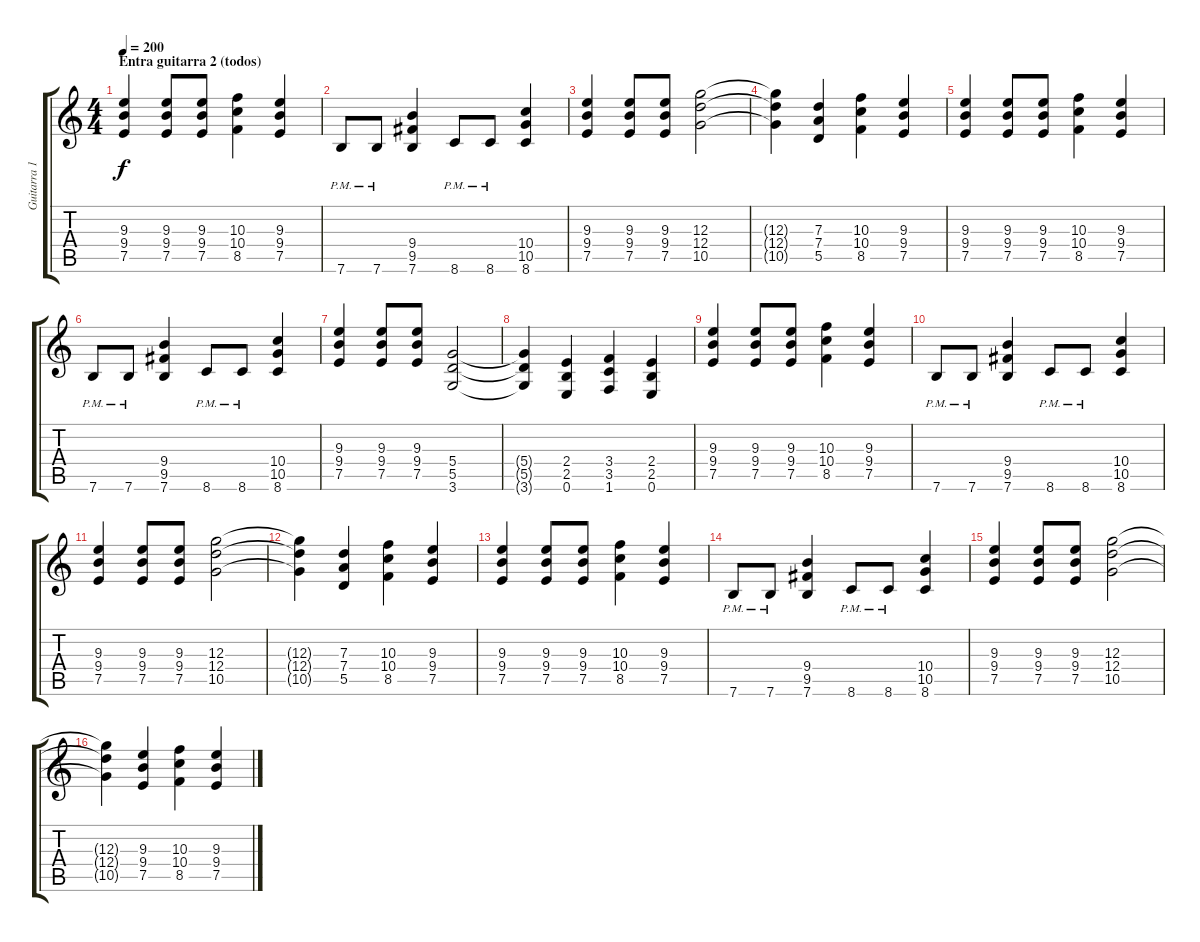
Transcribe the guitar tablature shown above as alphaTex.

\track ("Guitarra 1" "Guitarra 1") {instrument distortionguitar}
\staff {score tabs}
\tuning (E4 B3 G3 D3 A2 E2) {hide}
\ts (4 4)
\section ("" "Entra guitarra 2 (todos)")
\tempo 200
\clef g2
\ks c
(9.3 9.4 7.5).4{dy f} (9.3 9.4 7.5).8 (9.3 9.4 7.5).8 (10.3 10.4 8.5).4 (9.3 9.4 7.5).4 |
7.6{pm}.8 7.6{pm}.8 (9.4 9.5 7.6).4 8.6{pm}.8 8.6{pm}.8 (10.4 10.5 8.6).4 |
(9.3 9.4 7.5).4 (9.3 9.4 7.5).8 (9.3 9.4 7.5).8 (12.3 12.4 10.5).2 |
(12.3{t} 12.4{t} 10.5{t}).4 (7.3 7.4 5.5).4 (10.3 10.4 8.5).4 (9.3 9.4 7.5).4 |
(9.3 9.4 7.5).4 (9.3 9.4 7.5).8 (9.3 9.4 7.5).8 (10.3 10.4 8.5).4 (9.3 9.4 7.5).4 |
7.6{pm}.8 7.6{pm}.8 (9.4 9.5 7.6).4 8.6{pm}.8 8.6{pm}.8 (10.4 10.5 8.6).4 |
(9.3 9.4 7.5).4 (9.3 9.4 7.5).8 (9.3 9.4 7.5).8 (5.4 5.5 3.6).2 |
(5.4{t} 5.5{t} 3.6{t}).4 (2.4 2.5 0.6).4 (3.4 3.5 1.6).4 (2.4 2.5 0.6).4 |
(9.3 9.4 7.5).4 (9.3 9.4 7.5).8 (9.3 9.4 7.5).8 (10.3 10.4 8.5).4 (9.3 9.4 7.5).4 |
7.6{pm}.8 7.6{pm}.8 (9.4 9.5 7.6).4 8.6{pm}.8 8.6{pm}.8 (10.4 10.5 8.6).4 |
(9.3 9.4 7.5).4 (9.3 9.4 7.5).8 (9.3 9.4 7.5).8 (12.3 12.4 10.5).2 |
(12.3{t} 12.4{t} 10.5{t}).4 (7.3 7.4 5.5).4 (10.3 10.4 8.5).4 (9.3 9.4 7.5).4 |
(9.3 9.4 7.5).4 (9.3 9.4 7.5).8 (9.3 9.4 7.5).8 (10.3 10.4 8.5).4 (9.3 9.4 7.5).4 |
7.6{pm}.8 7.6{pm}.8 (9.4 9.5 7.6).4 8.6{pm}.8 8.6{pm}.8 (10.4 10.5 8.6).4 |
(9.3 9.4 7.5).4 (9.3 9.4 7.5).8 (9.3 9.4 7.5).8 (12.3 12.4 10.5).2 |
(12.3{t} 12.4{t} 10.5{t}).4 (9.3 9.4 7.5).4 (10.3 10.4 8.5).4 (9.3 9.4 7.5).4
